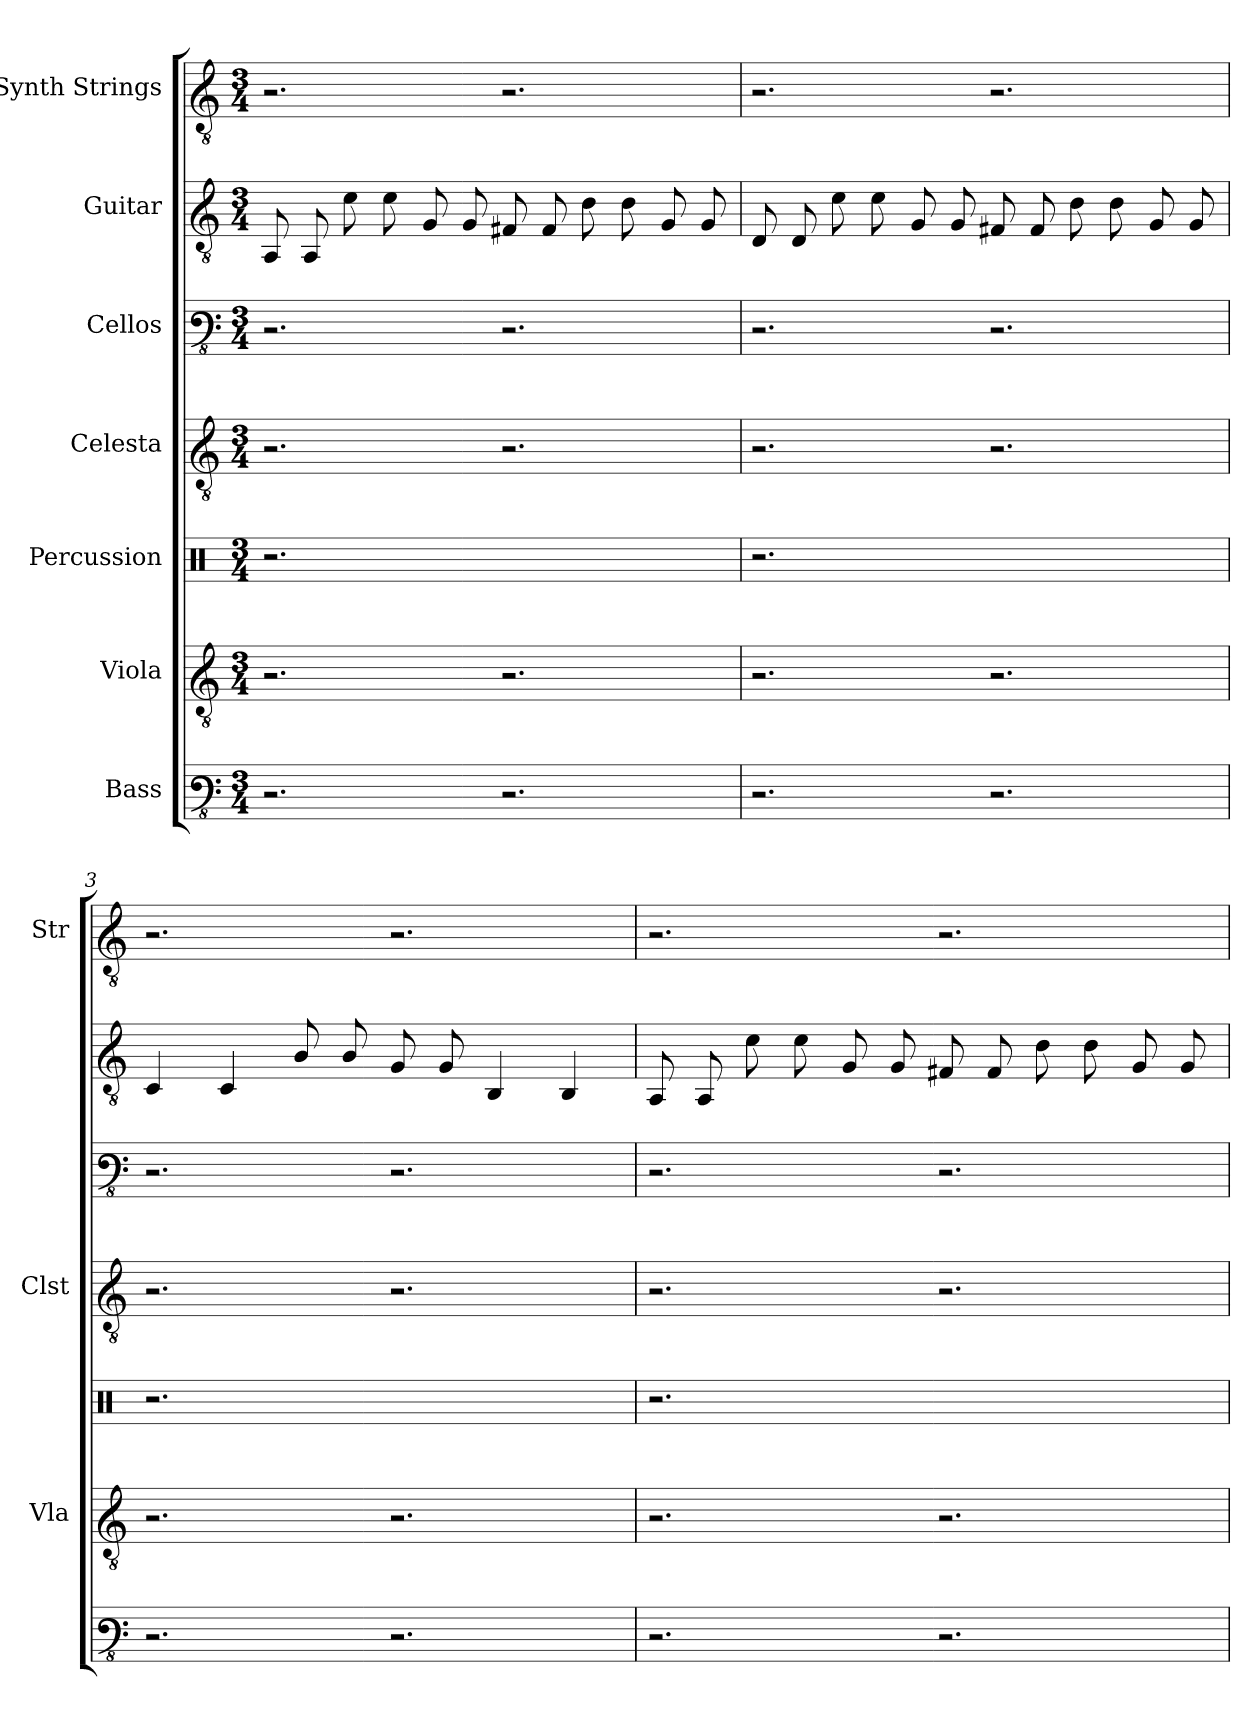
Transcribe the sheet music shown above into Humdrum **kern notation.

**kern	**kern	**kern	**kern	**kern	**kern	**kern
*part7	*part6	*part5	*part4	*part3	*part2	*part1
*staff7	*staff6	*staff5	*staff4	*staff3	*staff2	*staff1
*I"Bass	*I"Viola	*I"Percussion	*I"Celesta	*I"Cellos	*I"Guitar	*I"Synth Strings
*	*I'Vla	*	*I'Clst	*	*	*I'Str
*stria6	*stria6	*	*stria6	*stria6	*stria6	*stria6
*clefFv4	*clefGv2	*clefX	*clefGv2	*clefFv4	*clefGv2	*clefGv2
*k[]	*k[]	*k[]	*k[]	*k[]	*k[]	*k[]
*M3/4	*M3/4	*M3/4	*M3/4	*M3/4	*M3/4	*M3/4
*MM124	*MM124	*MM124	*MM124	*MM124	*MM124	*MM124
=1	=1	=1	=1	=1	=1	=1
2.r	2.r	2.r	2.r	2.r	8AA	2.r
.	.	.	.	.	8AA	.
.	.	.	.	.	8e	.
.	.	.	.	.	8e	.
.	.	.	.	.	8G	.
.	.	.	.	.	8G	.
2.r	2.r	2.ryy	2.r	2.r	8F#	2.r
.	.	.	.	.	8F#	.
.	.	.	.	.	8d	.
.	.	.	.	.	8d	.
.	.	.	.	.	8G	.
.	.	.	.	.	8G	.
=2	=2	=2	=2	=2	=2	=2
2.r	2.r	2.r	2.r	2.r	8D	2.r
.	.	.	.	.	8D	.
.	.	.	.	.	8e	.
.	.	.	.	.	8e	.
.	.	.	.	.	8G	.
.	.	.	.	.	8G	.
2.r	2.r	2.ryy	2.r	2.r	8F#	2.r
.	.	.	.	.	8F#	.
.	.	.	.	.	8d	.
.	.	.	.	.	8d	.
.	.	.	.	.	8G	.
.	.	.	.	.	8G	.
=3	=3	=3	=3	=3	=3	=3
2.r	2.r	2.r	2.r	2.r	4C	2.r
.	.	.	.	.	4C	.
.	.	.	.	.	8B	.
.	.	.	.	.	8B	.
2.r	2.r	2.ryy	2.r	2.r	8G	2.r
.	.	.	.	.	8G	.
.	.	.	.	.	4BB	.
.	.	.	.	.	4BB	.
=4	=4	=4	=4	=4	=4	=4
2.r	2.r	2.r	2.r	2.r	8AA	2.r
.	.	.	.	.	8AA	.
.	.	.	.	.	8e	.
.	.	.	.	.	8e	.
.	.	.	.	.	8G	.
.	.	.	.	.	8G	.
2.r	2.r	2.ryy	2.r	2.r	8F#	2.r
.	.	.	.	.	8F#	.
.	.	.	.	.	8d	.
.	.	.	.	.	8d	.
.	.	.	.	.	8G	.
.	.	.	.	.	8G	.
=	=	=	=	=	=	=
*-	*-	*-	*-	*-	*-	*-
